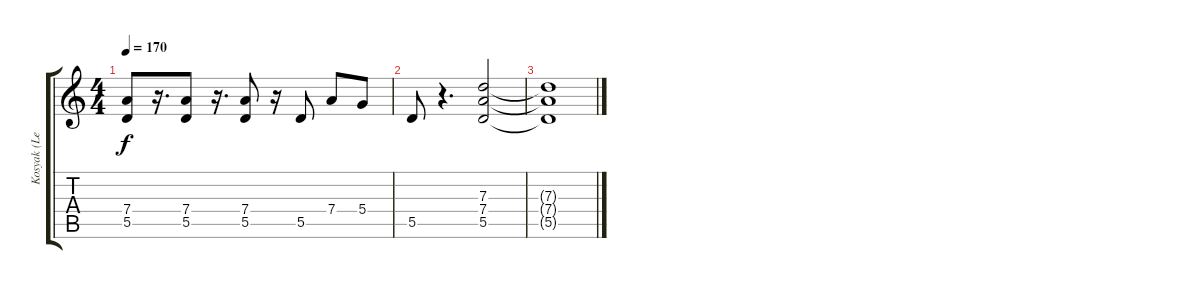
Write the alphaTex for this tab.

\track ("Kosyak (Lead guitar)" "Kosyak (Le") {instrument distortionguitar}
\staff {score tabs}
\tuning (E4 B3 G3 D3 A2 E2) {hide}
\ts (4 4)
\tempo 170
\clef g2
\ks c
(7.4 5.5).8{dy f} r.16{d} (7.4 5.5).8 r.16{d} (7.4 5.5).8 r.16 5.5.8 7.4.8 5.4.8 |
5.5.8 r.4{d} (7.3 7.4 5.5).2 |
(7.3{t} 7.4{t} 5.5{t}).1
